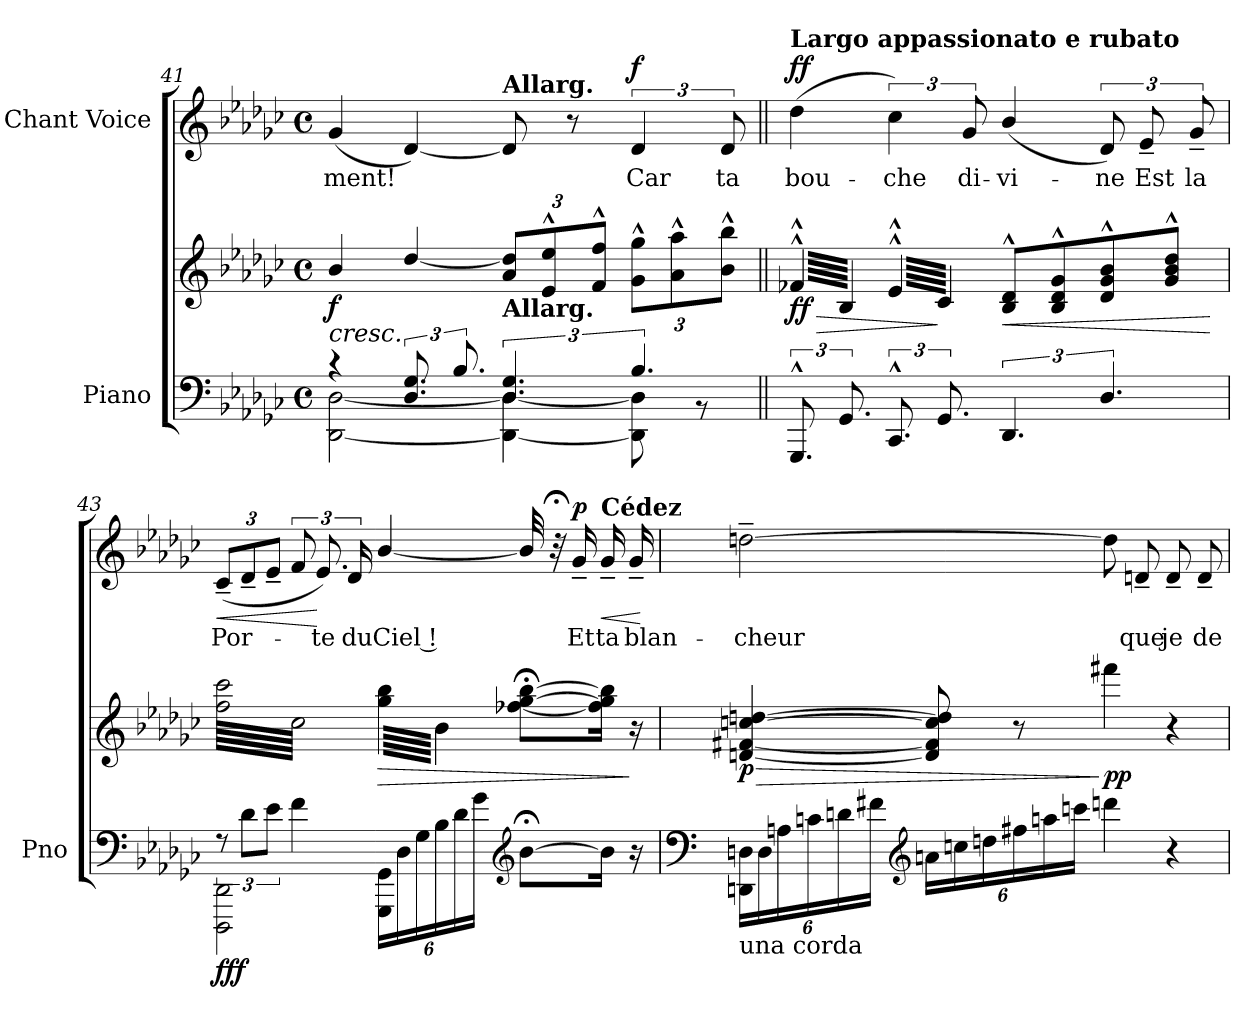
**kern	**kern	**dynam	**kern	**text	**dynam
*part2	*part2	*part2	*part1	*part1	*part1
*staff3	*staff2	*staff2/3	*staff1	*staff1	*staff1
*I"Piano	*	*	*I"Chant Voice	*	*
*I'Pno	*	*	*	*	*
*clefF4	*clefG2	*	*clefG2	*	*
*k[b-e-a-d-g-c-]	*k[b-e-a-d-g-c-]	*	*k[b-e-a-d-g-c-]	*	*
*M4/4	*M4/4	*	*M4/4	*	*
*met(c)	*met(c)	*	*met(c)	*	*
=41	=41	=41	=41	=41	=41
*^	*	*	*	*	*
!	!	!LO:TX:b:i:t=cresc.	!	!	!	!
!	!	!	!LO:DY:b	!	!LO:LY:b	!
4r	[2DD-\ [2D-\	4b-/	f	(<4g-/	-ment!	.
12.D-/ 12.G-/	.	[4dd-/	.	[4d-/)	.	.
12.B-/	.	.	.	.	.	.
*	*	*Xbrackettup	*	*	*	*
*	*	*	*	*MM52	*	*
!	!	!	!	!LO:TX:a:B:t=Allarg.	!	!
!	!	!LO:TX:b:B:t=Allarg.	!	!	!	!
6.D-/ 6.G-/	4DD-\_ 4D-\_	12a-/ 12dd-/]L	.	8d-/]	.	.
.	.	12e-/^^ 12ee-/^^	.	.	.	.
.	.	.	.	8r	.	.
.	.	12f/^^ 12ff/^^J	.	.	.	.
!	!	!	!	!	!LO:LY:b	!LO:DY:a
6.B-/	8DD-\] 8D-\]	12g-\^^ 12gg-\^^L	.	6d-/	Car	f
.	.	12a-\^^ 12aa-\^^	.	.	.	.
.	8r	.	.	.	.	.
!	!	!	!	!	!LO:LY:b	!
.	.	12b-\^^ 12bb-\^^J	.	12d-/	ta	.
*v	*v	*	*	*	*	*
!!LO:LB:g=z
=42||	=42||	=42||	=42||	=42||	=42||
*	*brackettup	*	*	*	*
!	!	!	!LO:TX:a:B:t=Largo appassionato e rubato	!	!
!	!	!LO:HP:b	!	!LO:LY:b	!
!	!	!LO:DY:n=1:b	!	!	!LO:DY:b
*	*tremolo	*	*	*	*
12.GGG-^^/	64f-X^^/LLLL	> ff	(>4dd-\	bou-	ff
.	64B-/	.	.	.	.
.	64f-X^^/	.	.	.	.
.	64B-/	.	.	.	.
.	64f-X^^/	.	.	.	.
.	64B-/	.	.	.	.
.	64f-X^^/	.	.	.	.
.	64B-/	.	.	.	.
12.GG-/	64f-X^^/	.	.	.	.
.	64B-/	.	.	.	.
.	64f-X^^/	.	.	.	.
.	64B-/	.	.	.	.
.	64f-X^^/	.	.	.	.
.	64B-/	.	.	.	.
.	64f-X^^/	.	.	.	.
.	64B-/JJJJ	.	.	.	.
!	!	!	!	!LO:LY:b	!
12.CC-^^/	64e-^^/LLLL	.	6cc-\)	-che	.
.	64c-/	.	.	.	.
.	64e-^^/	.	.	.	.
.	64c-/	.	.	.	.
.	64e-^^/	.	.	.	.
.	64c-/	.	.	.	.
.	64e-^^/	.	.	.	.
.	64c-/	.	.	.	.
12.GG-/	64e-^^/	]	.	.	.
.	64c-/	.	.	.	.
.	64e-^^/	.	.	.	.
!	!	!	!	!LO:LY:b	!
.	.	.	12g-/	di-	.
.	64c-/	.	.	.	.
.	64e-^^/	.	.	.	.
.	64c-/	.	.	.	.
.	64e-^^/	.	.	.	.
.	64c-/JJJJ	.	.	.	.
*	*Xtremolo	*	*	*	*
!	!	!LO:HP:b	!	!LO:LY:b	!
6.DD-/	8B-/^^ 8d-/^^L	<	(<4b-/	-vi-	.
.	.	.	.	.	.
.	.	.	.	.	.
.	.	.	.	.	.
.	.	.	.	.	.
.	.	.	.	.	.
.	.	.	.	.	.
.	.	.	.	.	.
.	8B-/^^ 8d-/^^ 8g-/^^	.	.	.	.
!	!	!	!	!LO:LY:b	!
6.D-/	8d-/^^ 8g-/^^ 8b-/^^	.	12d-/)	-ne	.
!	!	!	!	!LO:LY:b	!
.	.	.	12e-~/	Est	.
.	8g-/^^ 8b-/^^ 8dd-/^^J	.	.	.	.
!	!	!	!	!LO:LY:b	!
.	.	.	12g-~/	la	.
.	.	[	.	.	.
=43	=43	=43	=43	=43	=43
*^	*	*	*	*	*
*	*	*	*	*Xbrackettup	*	*
!	!	!	!LO:DY:b=2	!	!LO:LY:b	!LO:HP:b
!	!	!	!LO:DY:n=1:b	!	!	!
*	*	*tremolo	*	*	*	*
12r	2DDD-\ 2DD-\	64ff\ 64ccc-\LLLL	f ff	(>12c-~/L	Por-	<
.	.	64cc-\	.	.	.	.
.	.	64ff\ 64ccc-\	.	.	.	.
.	.	64cc-\	.	.	.	.
.	.	64ff\ 64ccc-\	.	.	.	.
.	.	64cc-\	.	.	.	.
12d-\L	.	.	.	12d-~/	.	.
.	.	64ff\ 64ccc-\	.	.	.	.
.	.	64cc-\	.	.	.	.
.	.	64ff\ 64ccc-\	.	.	.	.
.	.	64cc-\	.	.	.	.
.	.	64ff\ 64ccc-\	.	.	.	.
12e-\J	.	.	.	12e-~/J	.	.
.	.	64cc-\	.	.	.	.
.	.	64ff\ 64ccc-\	.	.	.	.
.	.	64cc-\	.	.	.	.
.	.	64ff\ 64ccc-\	.	.	.	.
.	.	64cc-\	.	.	.	.
*	*	*	*	*brackettup	*	*
4f\	.	64ff\ 64ccc-\	.	12f/	.	.
.	.	64cc-\	.	.	.	.
.	.	64ff\ 64ccc-\	.	.	.	.
.	.	64cc-\	.	.	.	.
.	.	64ff\ 64ccc-\	.	.	.	.
.	.	64cc-\	.	.	.	.
!	!	!	!	!	!LO:LY:b	!
.	.	.	.	12.e-/)	-te	[
.	.	64ff\ 64ccc-\	.	.	.	.
.	.	64cc-\	.	.	.	.
.	.	64ff\ 64ccc-\	.	.	.	.
.	.	64cc-\	.	.	.	.
.	.	64ff\ 64ccc-\	.	.	.	.
.	.	64cc-\	.	.	.	.
.	.	64ff\ 64ccc-\	.	.	.	.
.	.	64cc-\	.	.	.	.
!	!	!	!	!	!LO:LY:b	!
.	.	.	.	24d-/	du	.
.	.	64ff\ 64ccc-\	.	.	.	.
.	.	64cc-\JJJJ	.	.	.	.
*Xbrackettup	*	*	*	*	*	*
!	!	!	!LO:HP:b	!	!LO:LY:b	!
24GGG-\ 24GG-\LL	2ryy	64gg-\ 64bb-\LLLL	>	[4b-/	Ciel !	.
.	.	64b-\	.	.	.	.
.	.	64gg-\ 64bb-\	.	.	.	.
24D-\	.	.	.	.	.	.
.	.	64b-\	.	.	.	.
.	.	64gg-\ 64bb-\	.	.	.	.
.	.	64b-\	.	.	.	.
24G-\	.	.	.	.	.	.
.	.	64gg-\ 64bb-\	.	.	.	.
.	.	64b-\	.	.	.	.
24B-\	.	64gg-\ 64bb-\	.	.	.	.
.	.	64b-\	.	.	.	.
.	.	64gg-\ 64bb-\	.	.	.	.
24d-\	.	.	.	.	.	.
.	.	64b-\	.	.	.	.
.	.	64gg-\ 64bb-\	.	.	.	.
.	.	64b-\	.	.	.	.
24g-\JJ	.	.	.	.	.	.
.	.	64gg-\ 64bb-\	.	.	.	.
.	.	64b-\JJJJ	.	.	.	.
*	*	*Xtremolo	*	*	*	*
*clefG2	*	*	*	*	*	*
[8b-;<\L	.	[8ff-X\;< [8gg-\;< [8bb-\;<L	.	32b-/]	.	.
.	.	.	.	.	.	.
.	.	.	.	32r;<	.	.
.	.	.	.	.	.	.
!	!	!	!	!	!LO:LY:b	!LO:DY:a
.	.	.	.	16g-~/	Et	p
.	.	.	.	.	.	.
.	.	.	.	.	.	.
.	.	.	.	.	.	.
!	!	!	!	!LO:TX:a:B:t=Cédez	!	!
!	!	!	!	!	!LO:LY:b	!LO:HP:b
16b-\Jk]	.	16ff-\] 16gg-\] 16bb-\]Jk	.	16g-~/	ta	<
!	!	!	!	!	!LO:LY:b	!
16r	.	16r	]	16g-~/	blan-	.
*v	*v	*	*	*	*	*
.	.	.	.	.	[
!!LO:LB:g=z
=44	=44	=44	=44	=44	=44
*clefF4	*	*	*	*	*
!LO:TX:b:t=una corda	!	!	!	!	!
!	!	!LO:HP:b	!	!LO:LY:b	!
!	!	!LO:DY:n=1:b	!	!	!
24DDn\ 24Dn\LL	[4dn/ [4f#X/ [4ccn/ [4ddn/	> p	[2ddn~\	-cheur	.
24D\	.	.	.	.	.
24An\	.	.	.	.	.
24cn\	.	.	.	.	.
24dn\	.	.	.	.	.
24f#X\JJ	.	.	.	.	.
*clefG2	*	*	*	*	*
24an\LL	8d/] 8f#/] 8cc/] 8dd/]	.	.	.	.
24ccn\	.	.	.	.	.
24ddn\	.	.	.	.	.
24ff#X\	8r	.	.	.	.
24aan\	.	.	.	.	.
24cccn\JJ	.	.	.	.	.
!	!	!LO:DY:n=2:b	!	!	!
4dddn\	4fff#X\	] pp	8dd\]	.	.
!	!	!	!	!LO:LY:b	!
.	.	.	8dn~/	que	.
!	!	!	!	!LO:LY:b	!
4r	4r	.	8d~/	je	.
!	!	!	!	!LO:LY:b	!
.	.	.	8d~/	de-	.
=	=	=	=	=	=
*-	*-	*-	*-	*-	*-
